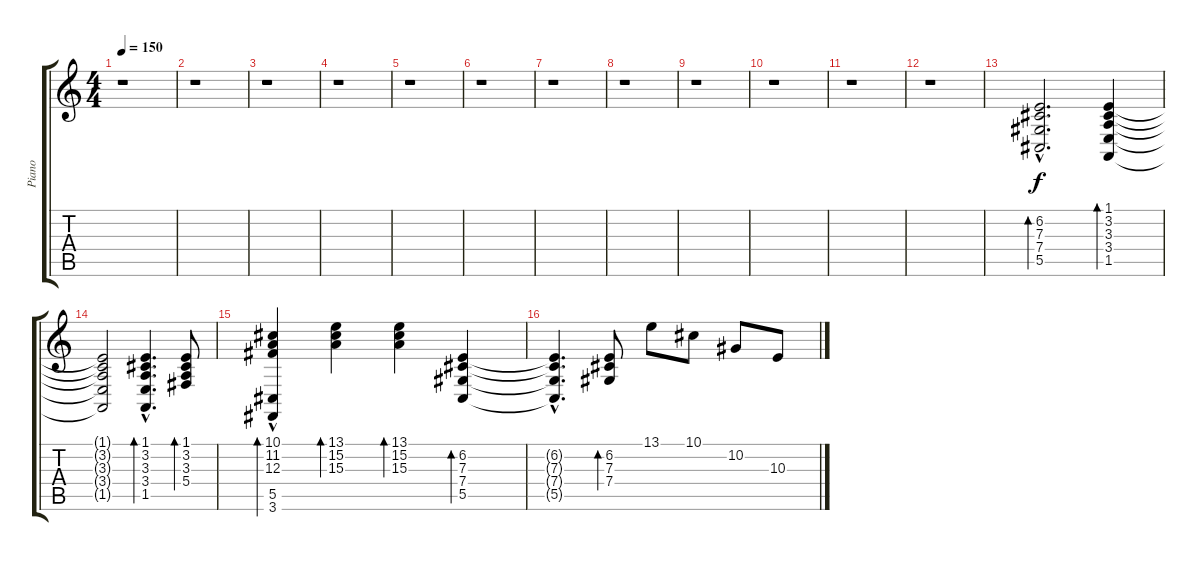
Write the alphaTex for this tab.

\track ("Piano" "Piano") {instrument acousticgrandpiano}
\staff {score tabs}
\tuning (Eb4 Bb3 Gb3 Db3 Ab2 Eb2) {hide}
\ts (4 4)
\tempo 150
\clef g2
\ks c
r.1{dy f} |
r.1 |
r.1 |
r.1 |
r.1 |
r.1 |
r.1 |
r.1 |
r.1 |
r.1 |
r.1 |
r.1 |
(6.2{hac} 7.3{hac} 7.4{hac} 5.5{hac}).2{d bd 60} (1.1 3.2 3.3 3.4 1.5).4{bd 60} |
(1.1{t} 3.2{t} 3.3{t} 3.4{t} 1.5{t}).2 (1.1{hac} 3.2{hac} 3.3{hac} 3.4 1.5).4{d bd 60} (1.1 3.2 3.3 5.4).8{bd 60} |
(10.1 11.2 12.3 5.5{hac} 3.6).4{bd 60} (13.1 15.2 15.3).4{bd 60} (13.1 15.2 15.3).4{bd 60} (6.2 7.3 7.4 5.5).4{bd 60} |
(6.2{hac t} 7.3{hac t} 7.4{hac t} 5.5{t}).4{d} (6.2 7.3 7.4).8{bd 60} 13.1.8 10.1.8 10.2.8 10.3.8
